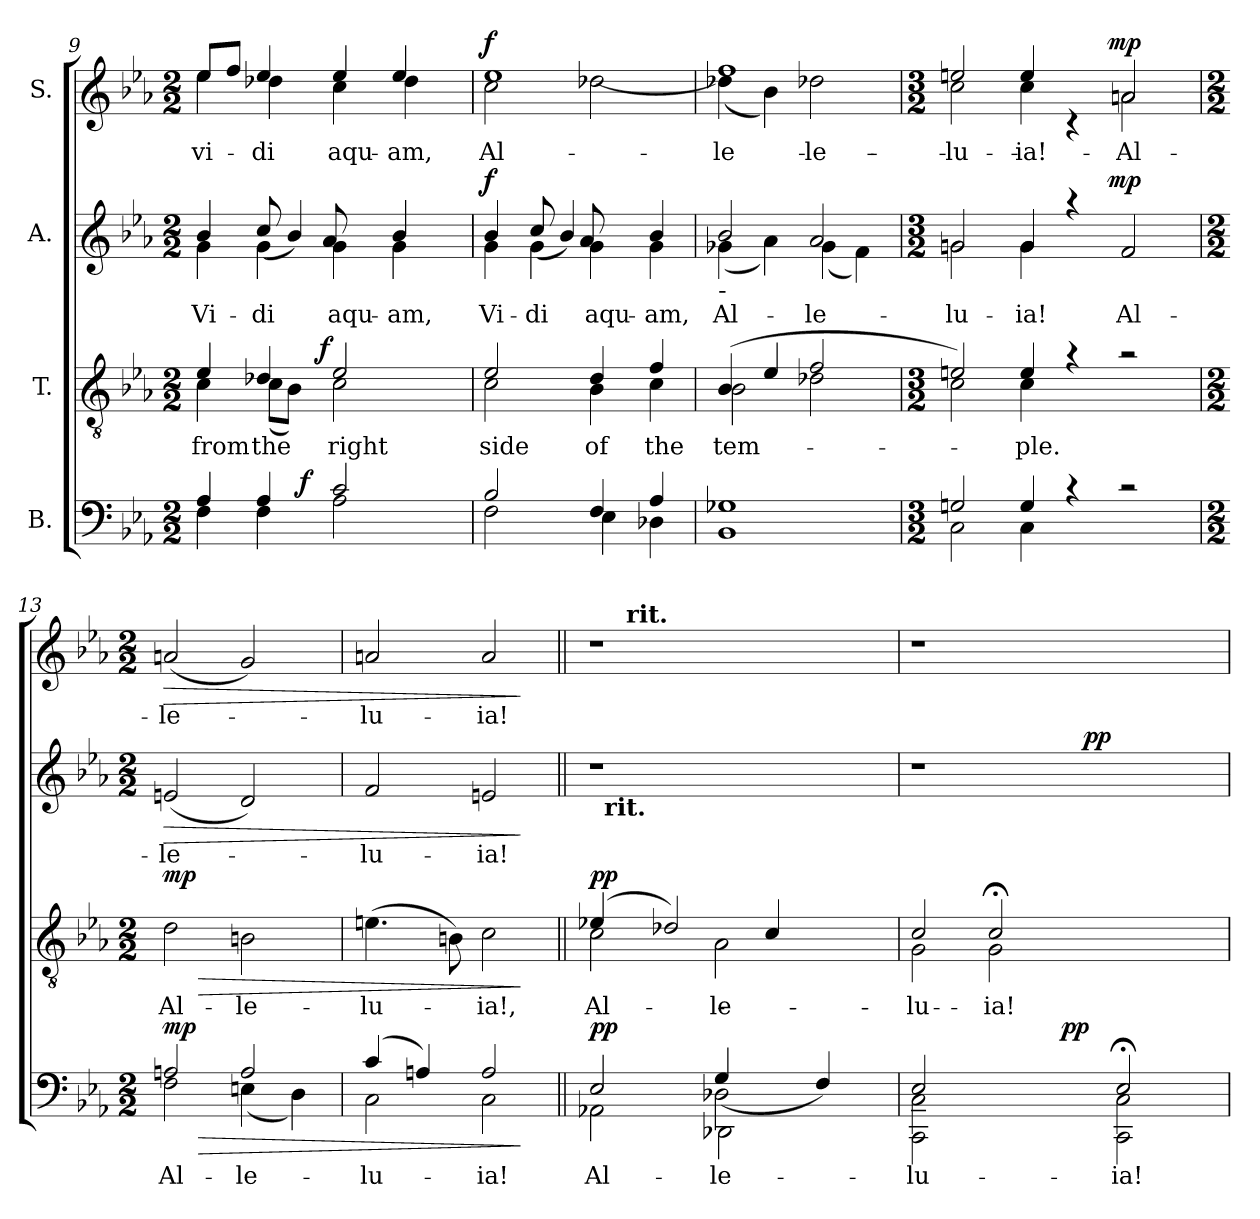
**kern	**text	**dynam	**kern	**text	**dynam	**kern	**text	**dynam	**kern	**text	**dynam
*part4	*part4	*part4	*part3	*part3	*part3	*part2	*part2	*part2	*part1	*part1	*part1
*staff4	*staff4	*staff4	*staff3	*staff3	*staff3	*staff2	*staff2	*staff2	*staff1	*staff1	*staff1
*I"B.	*	*	*I"T.	*	*	*I"A.	*	*	*I"S.	*	*
*clefF4	*	*	*clefGv2	*	*	*clefG2	*	*	*clefG2	*	*
*k[b-e-a-]	*	*	*k[b-e-a-]	*	*	*k[b-e-a-]	*	*	*k[b-e-a-]	*	*
*E-:	*	*	*E-:	*	*	*E-:	*	*	*E-:	*	*
*M2/2	*	*	*M2/2	*	*	*M2/2	*	*	*M2/2	*	*
=9	=9	=9	=9	=9	=9	=9	=9	=9	=9	=9	=9
*^	*	*	*	*	*	*	*	*	*	*	*
!	!	!	!	!	!LO:LY:b	!	!	!LO:LY:b	!	!	!LO:LY:b	!
*	*^	*	*	*^	*	*	*^	*	*	*^	*	*
*	*	*	*	*	*	*^	*	*	*	*^	*	*	*	*	*	*
*	*	*	*	*	*	*	*	*	*	*	*	*^	*	*	*	*	*	*
4A-/	4F\	4ryy	.	.	4e-/	4c\	4...ryy	from	.	4b-/	4g\	2ryy	2.ryy	Vi-	.	8ee-/L	4ee-\	vi-	.
.	.	.	.	.	.	.	.	.	.	.	.	.	.	.	.	8ff/J	.	.	.
!	!	!	!	!	!	!	!	!LO:LY:b	!	!	!	!	!	!LO:LY:b	!	!	!	!LO:LY:b	!
4A-/	4F\	8ryy	.	.	4d-X/	(<8c\L	.	the	.	4g\	(8cc/	.	.	di	.	4ee-/	4dd-X\	-di	.
.	.	32ryy	.	.	.	8B-\J)	.	.	.	.	4b-/)	.	.	.	.	.	.	.	.
!	!	!	!	!LO:DY:a	!	!	!	!	!	!	!	!	!	!	!	!	!	!	!
.	.	2ryy	.	f	.	.	.	.	.	.	.	.	.	.	.	.	.	.	.
!	!	!	!	!	!	!	!	!	!LO:DY:a	!	!	!	!	!	!	!	!	!	!
.	.	.	.	.	.	.	2ryy	.	f	.	.	.	.	.	.	.	.	.	.
!	!	!	!	!	!	!	!	!LO:LY:b	!	!	!	!	!	!LO:LY:b	!	!	!	!LO:LY:b	!
2c/	2A-\	.	.	.	2e-/	2c\	.	right	.	4g\	.	8a-/	.	-aqu-	.	4ee-/	4cc\	aqu-	.
.	.	.	.	.	.	.	.	.	.	.	4.ryy	4ryy	.	.	.	.	.	.	.
!	!	!	!	!	!	!	!	!	!	!	!	!	!	!LO:LY:b	!	!	!	!LO:LY:b	!
.	.	.	.	.	.	.	.	.	.	4b-/	.	.	4g\	-am,	.	4ee-/	4dd-\	-am,	.
.	.	.	.	.	.	.	.	.	.	.	.	16ryy	.	.	.	.	.	.	.
.	.	16.ryy	.	.	.	.	.	.	.	.	.	.	.	.	.	.	.	.	.
.	.	.	.	.	.	.	.	.	.	.	.	16ryy	.	.	.	.	.	.	.
.	.	.	.	.	.	.	32ryy	.	.	.	.	.	.	.	.	.	.	.	.
=10	=10	=10	=10	=10	=10	=10	=10	=10	=10	=10	=10	=10	=10	=10	=10	=10	=10	=10	=10
!	!	!	!	!	!	!	!	!LO:LY:b	!	!	!	!	!	!LO:LY:b	!LO:DY:a	!	!	!LO:LY:b	!LO:DY:a
*	*v	*v	*	*	*	*	*	*	*	*	*	*v	*v	*	*	*	*	*	*
*	*	*	*	*	*v	*v	*	*	*	*	*	*	*	*	*	*	*
2B-/	2F\	.	.	2e-/	2c\	side	.	4b-/	4g\	2ryy	Vi-	f	1ee-	2cc\	Al-	f
!	!	!	!	!	!	!	!	!	!	!	!LO:LY:b	!	!	!	!	!
.	.	.	.	.	.	.	.	4g\	(8cc/	.	-di	.	.	.	.	.
.	.	.	.	.	.	.	.	.	4b-/)	.	.	.	.	.	.	.
!	!	!	!	!	!	!LO:LY:b	!	!	!	!	!LO:LY:b	!	!	!	!	!
4F/	4E-\	.	.	4d/	4B-\	of	.	4g\	.	8a-/	-aqu-	.	.	[<2dd-X\	.	.
.	.	.	.	.	.	.	.	.	4.ryy	8ryy	.	.	.	.	.	.
!	!	!	!	!	!	!LO:LY:b	!	!	!	!	!LO:LY:b	!	!	!	!	!
4A-/	4D-X\	.	.	4f/	4c\	the	.	4g\	.	4b-/	am,	.	.	.	.	.
!!LO:LB:g=z	!!
=11	=11	=11	=11	=11	=11	=11	=11	=11	=11	=11	=11	=11	=11	=11	=11	=11
!	!	!	!	!	!	!	!	!LO:TX:b:t=-	!	!	!	!	!	!	!	!
!	!	!	!	!	!	!LO:LY:b	!	!	!	!	!LO:LY:b	!	!	!	!LO:LY:b	!
*v	*v	*	*	*	*	*	*	*	*v	*v	*	*	*	*	*	*
1BB- 1G-X	.	.	(4B-/	2B-\	tem-	.	2b-/	(<4g-X\	-Al-	.	1ff	(<4dd-X\]	-le-	.
.	.	.	4e-/	.	.	.	.	4a-\)	.	.	.	4b-\)	.	.
!	!	!	!	!	!	!	!	!	!LO:LY:b	!	!	!	!LO:LY:b	!
.	.	.	2f/	2d-X\	.	.	2a-/	(<4g-\	le-	.	.	2dd-X\	-le-	.
.	.	.	.	.	.	.	.	4f\)	.	.	.	.	.	.
*	*	*	*	*	*	*	*v	*v	*	*	*	*	*	*
*	*	*	*	*	*	*	*	*	*	*v	*v	*	*
=12	=12	=12	=12	=12	=12	=12	=12	=12	=12	=12	=12	=12
*M3/2	*	*	*M3/2	*	*	*	*M3/2	*	*	*M3/2	*	*
*^	*	*	*	*	*	*	*^	*	*	*	*	*
!	!	!	!	!	!	!	!	!	!	!LO:LY:b	!	!	!LO:LY:b	!
*	*	*	*	*	*	*	*	*	*^	*	*	*^	*	*
*	*	*	*	*	*	*	*	*	*	*	*	*	*	*^	*	*
2Gn/	2C\	.	.	2en/)	2c\	.	.	2gn/	2g\	2ryy	-lu-	.	2een/	2cc\	2ryy	-lu-	.
!	!	!	!	!	!	!LO:LY:b	!	!	!	!	!LO:LY:b	!	!	!	!	!LO:LY:b	!
4G/	4C\	.	.	4e/	4c\	-ple.	.	4g/	4g\	4...ryy	-ia!	.	4ee/	4cc\	4...ryy	-ia!	.
4rc	2.ryy	.	.	4ra	2.ryy	.	.	4raa	2.ryy	.	.	.	4ryy	4rc	.	.	.
!	!	!	!	!	!	!	!	!	!	!	!	!LO:DY:a	!	!	!	!	!LO:DY:a
.	.	.	.	.	.	.	.	.	.	2ryy	.	mp	.	.	2ryy	.	mp
!	!	!	!	!	!	!	!	!	!	!	!LO:LY:b	!	!	!	!	!LO:LY:b	!
2rc	.	.	.	2ra	.	.	.	2f/	.	.	Al-	.	2an/	2a\	.	Al-	.
.	.	.	.	.	.	.	.	.	.	32ryy	.	.	.	.	32ryy	.	.
*	*	*	*	*v	*v	*	*	*	*	*	*	*	*v	*v	*v	*	*
*	*	*	*	*	*	*	*v	*v	*v	*	*	*	*	*
=13	=13	=13	=13	=13	=13	=13	=13	=13	=13	=13	=13	=13
*M2/2	*	*	*	*M2/2	*	*	*M2/2	*	*	*M2/2	*	*
*	*	*	*	*^	*	*	*^	*	*	*^	*	*
*	*	*	*	*	*	*	*	*	*^	*	*	*	*^	*	*
!	!	!LO:LY:b	!LO:HP:b	!	!	!LO:LY:b	!LO:HP:b	!	!	!	!LO:LY:b	!LO:HP:b	!	!	!	!LO:LY:b	!LO:HP:b
!	!	!	!LO:DY:n=1:a	!	!	!	!LO:DY:n=1:a	!	!	!	!	!	!	!	!	!	!
*	*	*	*	*v	*v	*	*	*	*	*	*	*	*v	*v	*v	*	*
*	*	*	*	*	*	*	*v	*v	*v	*	*	*	*	*
2An/	2F\	Al-	> mp	2d\	Al-	> mp	(<2en/	-le-	>	(<2an/	-le-	>
!	!	!LO:LY:b	!	!	!LO:LY:b	!	!	!	!	!	!	!
2A/	(<4En\	-le-	.	2Bn\	-le-	.	2d/)	.	.	2g/)	.	.
.	4D\)	.	.	.	.	.	.	.	.	.	.	.
=14	=14	=14	=14	=14	=14	=14	=14	=14	=14	=14	=14	=14
!	!	!LO:LY:b	!	!	!LO:LY:b	!	!	!LO:LY:b	!	!	!LO:LY:b	!
(4c/	2C\	-lu-	.	(>4.en\	-lu-	.	2f/	-lu-	.	2an/	-lu-	.
4An/)	.	.	.	.	.	.	.	.	.	.	.	.
.	.	.	.	8Bn\)	.	.	.	.	.	.	.	.
!	!	!LO:LY:b	!	!	!LO:LY:b	!	!	!LO:LY:b	!	!	!LO:LY:b	!
2A/	2C\	-ia!	.	2c\	-ia!,	.	2en/	-ia!-	.	2a/	-ia!	.
*v	*v	*	*	*	*	*	*	*	*	*	*	*
.	.	]	.	.	]	.	.	]	.	.	]
=15||	=15||	=15||	=15||	=15||	=15||	=15||	=15||	=15||	=15||	=15||	=15||
!	!LO:LY:b	!LO:DY:a	!	!LO:LY:b	!LO:DY:a	!	!	!	!	!	!
*^	*	*	*^	*	*	*^	*	*	*^	*	*
*	*^	*	*	*	*	*	*	*	*	*	*	*	*	*	*
2E-/	2AA-X\	2ryy	Al-	pp	(4e-X/	2c\	Al-	pp	1r	32ryy	.	.	1r	16.ryy	.	.
!	!	!	!	!	!	!	!	!	!	!LO:TX:b:B:t=rit.	!	!	!	!	!	!
.	.	.	.	.	.	.	.	.	.	1ryy	.	.	.	.	.	.
!	!	!	!	!	!	!	!	!	!	!	!	!	!	!LO:TX:a:B:t=rit.	!	!
.	.	.	.	.	.	.	.	.	.	.	.	.	.	1ryy	.	.
.	.	.	.	.	2d-X/)	.	.	.	.	.	.	.	.	.	.	.
!	!	!	!LO:LY:b	!	!	!	!LO:LY:b	!	!	!	!	!	!	!	!	!
(<2D-X\	(4G/	2DD-X\)	-le-	.	.	2A-\	-le-	.	.	.	.	.	.	.	.	.
.	2ryy	.	.	.	4c/	.	.	.	.	.	.	.	.	.	.	.
4ryy	.	4F/)	.	.	4ryy	4ryy	.	.	4ryy	.	.	.	4ryy	.	.	.
.	.	.	.	.	.	.	.	.	.	8..ryy	.	.	.	.	.	.
.	.	.	.	.	.	.	.	.	.	.	.	.	.	8ryy	.	.
.	.	.	.	.	.	.	.	.	.	.	.	.	.	32ryy	.	.
!!LO:PB:g=z
=16	=16	=16	=16	=16	=16	=16	=16	=16	=16	=16	=16	=16	=16	=16	=16	=16
!	!	!	!LO:LY:b	!	!	!	!LO:LY:b	!	!	!	!	!	!	!	!	!
*	*	*^	*	*	*	*	*	*	*	*	*	*	*v	*v	*	*
2E-/	2C\	2CC~<\	2ryy	-lu-	.	2c/	2G\	-lu-	.	1r	2..ryy	.	.	1r	.	.
!	!	!	!	!	!	!	!	!LO:LY:b	!	!	!	!	!	!	!	!
2ryy	2ryy	2ryy	4ryy	.	.	2c;</	2G\	-ia!	.	.	.	.	.	.	.	.
.	.	.	16ryy	.	.	.	.	.	.	.	.	.	.	.	.	.
!	!	!	!	!	!LO:DY:a	!	!	!	!	!	!	!	!	!	!	!
.	.	.	2ryy	.	pp	.	.	.	.	.	.	.	.	.	.	.
!	!	!	!	!	!	!	!	!	!	!	!	!	!LO:DY:a	!	!	!
.	.	.	.	.	.	.	.	.	.	.	2ryy	.	pp	.	.	.
!	!	!	!	!LO:LY:b	!	!	!	!	!	!	!	!	!	!	!	!
2E-;</	2C\	2CC\	.	-ia!	.	2ryy	2ryy	.	.	2ryy	.	.	.	2ryy	.	.
.	.	.	8.ryy	.	.	.	.	.	.	.	.	.	.	.	.	.
.	.	.	.	.	.	.	.	.	.	.	8ryy	.	.	.	.	.
*v	*v	*v	*v	*	*	*	*	*	*	*v	*v	*	*	*	*	*
*	*	*	*v	*v	*	*	*	*	*	*	*	*
=	=	=	=	=	=	=	=	=	=	=	=
*-	*-	*-	*-	*-	*-	*-	*-	*-	*-	*-	*-
